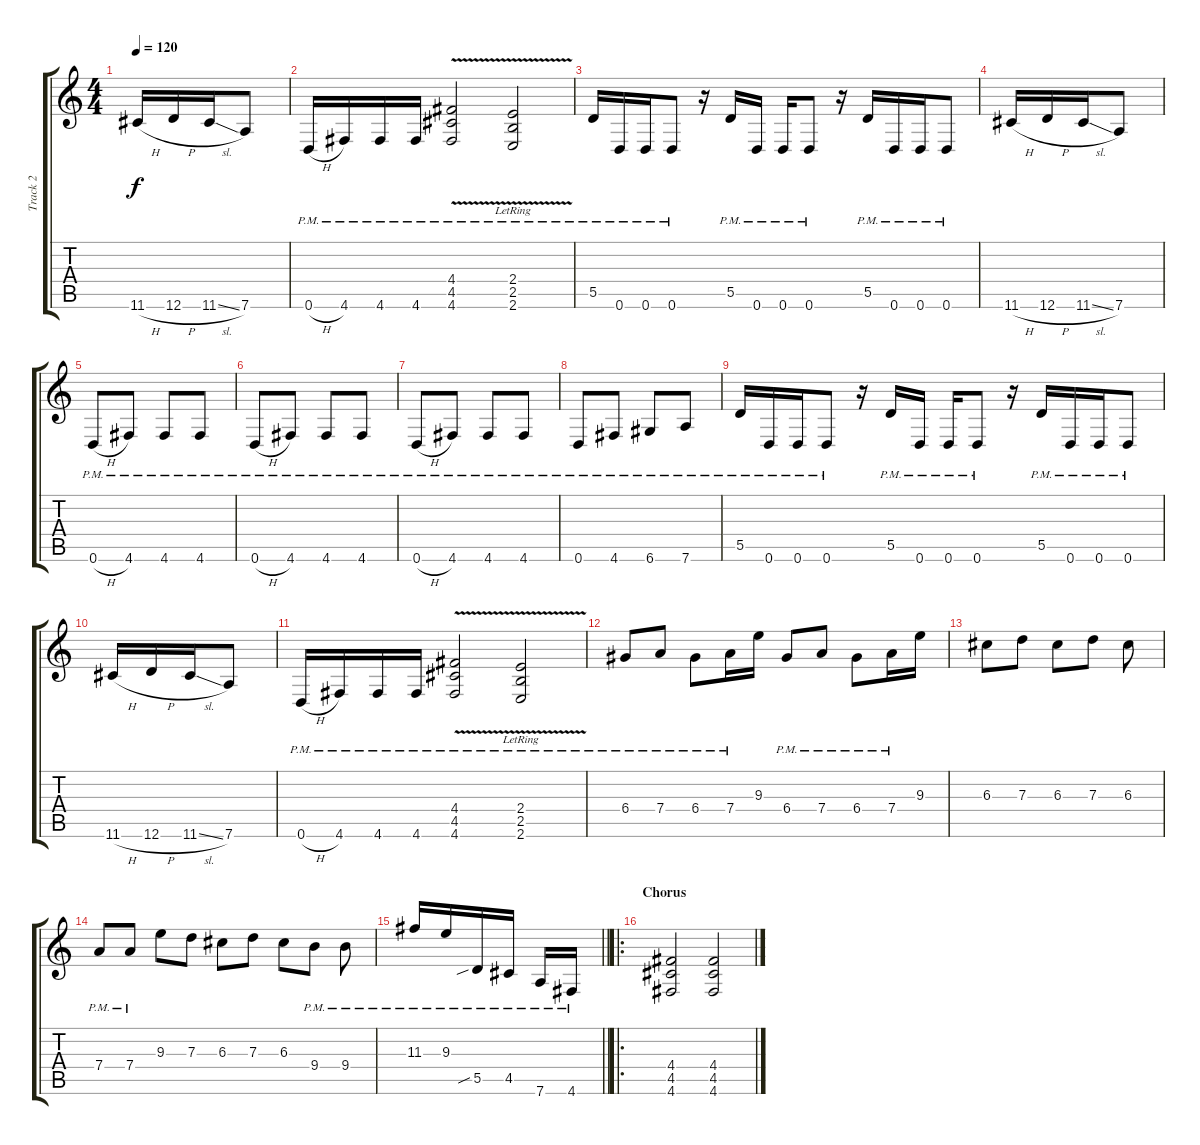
\track ("Track 2" "Track 2") {instrument distortionguitar}
\staff {score tabs}
\tuning (E4 B3 G3 D3 A2 D2) {hide}
\ts (4 4)
\tempo 120
\clef g2
\ks c
11.6{h}.16{dy f} 12.6{h}.16 11.6{sl}.16 7.6.8 |
0.6{h pm}.16 4.6{pm}.16 4.6{pm}.16 4.6{pm}.16 (4.4{v} 4.5 4.6{pm}).2 (2.4 2.5{lr} 2.6{v pm}).2 |
5.5{pm}.16 0.6{pm}.16 0.6{pm}.16 0.6{pm}.8 r.16 5.5{pm}.16 0.6{pm}.16 0.6{pm}.16 0.6{pm}.8 r.16 5.5{pm}.16 0.6{pm}.16 0.6{pm}.16 0.6{pm}.8 |
11.6{h}.16 12.6{h}.16 11.6{sl}.16 7.6.8 |
0.6{h pm}.8 4.6{pm}.8 4.6{pm}.8 4.6{pm}.8 |
0.6{h pm}.8 4.6{pm}.8 4.6{pm}.8 4.6{pm}.8 |
0.6{h pm}.8 4.6{pm}.8 4.6{pm}.8 4.6{pm}.8 |
0.6{pm}.8 4.6{pm}.8 6.6{pm}.8 7.6{pm}.8 |
5.5{pm}.16 0.6{pm}.16 0.6{pm}.16 0.6{pm}.8 r.16 5.5{pm}.16 0.6{pm}.16 0.6{pm}.16 0.6{pm}.8 r.16 5.5{pm}.16 0.6{pm}.16 0.6{pm}.16 0.6{pm}.8 |
11.6{h}.16 12.6{h}.16 11.6{sl}.16 7.6.8 |
0.6{h pm}.16 4.6{pm}.16 4.6{pm}.16 4.6{pm}.16 (4.4{v} 4.5 4.6{pm}).2 (2.4 2.5{lr} 2.6{v pm}).2 |
6.4{pm}.8 7.4{pm}.8 6.4{pm}.8 7.4{pm}.16 9.3.16 6.4{pm}.8 7.4{pm}.8 6.4{pm}.8 7.4{pm}.16 9.3.16 |
6.3.8 7.3.8 6.3.8 7.3.8 6.3.8 |
7.4{pm}.8 7.4{pm}.8 9.3.8 7.3.8 6.3.8 7.3.8 6.3.8 9.4{pm}.8 9.4{pm}.8 |
\barLineRight lightlight
11.3{pm}.16 9.3{pm}.16 5.5{sib pm}.16 4.5{pm}.16 7.6{pm}.16 4.6{pm}.16 |
\ro
\section ("" "Chorus")
(4.4 4.5 4.6).2 (4.4 4.5 4.6).2
